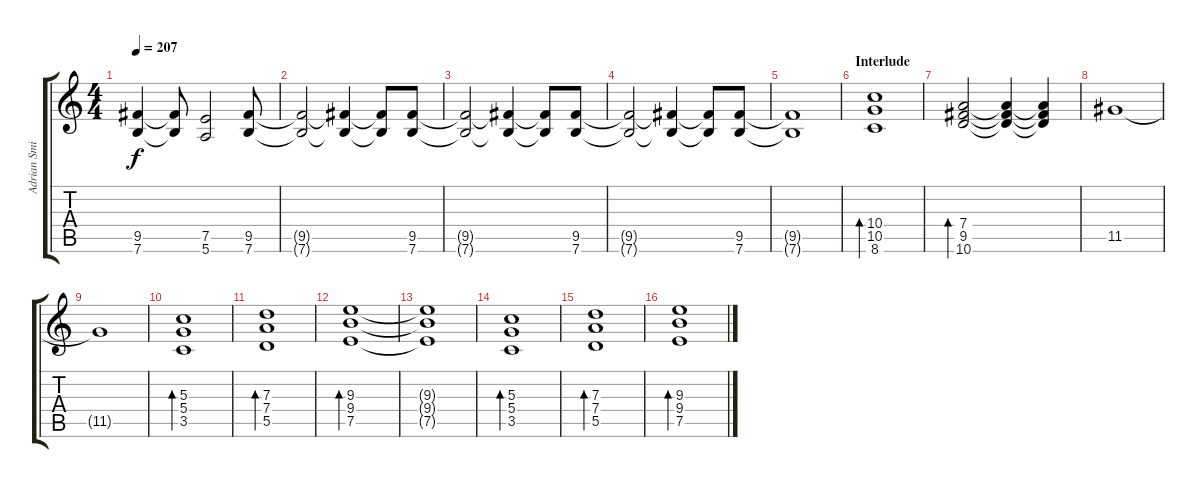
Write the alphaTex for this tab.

\track ("Adrian Smith" "Adrian Smi") {instrument distortionguitar}
\staff {score tabs}
\tuning (E4 B3 G3 D3 A2 E2) {hide}
\ts (4 4)
\tempo 207
\clef g2
\ks c
(9.5{t} 7.6{t}).4{dy f} (9.5{t} 7.6{t}).8 (7.5 5.6).2 (9.5 7.6).8 |
(9.5{t} 7.6{t}).2 (9.5{t} 7.6{t}).4 (9.5{t} 7.6{t}).8 (9.5 7.6).8 |
(9.5{t} 7.6{t}).2 (9.5{t} 7.6{t}).4 (9.5{t} 7.6{t}).8 (9.5 7.6).8 |
(9.5{t} 7.6{t}).2 (9.5{t} 7.6{t}).4 (9.5{t} 7.6{t}).8 (9.5 7.6).8 |
(9.5{t} 7.6{t}).1 |
\section ("" "Interlude")
(10.4 10.5 8.6).1{bd 120 volume 7} |
(7.4 9.5 10.6).2{bd 120} (7.4{t} 9.5{t} 10.6{t}).4 (7.4{t} 9.5{t} 10.6{t}).4{volume 2} |
11.5.1{volume 10} |
11.5{t}.1{volume 0} |
(5.3 5.4 3.5).1{bd 120 volume 7} |
(7.3 7.4 5.5).1{bd 120} |
(9.3 9.4 7.5).1{bd 120} |
(9.3{t} 9.4{t} 7.5{t}).1 |
(5.3 5.4 3.5).1{bd 120} |
(7.3 7.4 5.5).1{bd 120} |
(9.3 9.4 7.5).1{bd 120}
